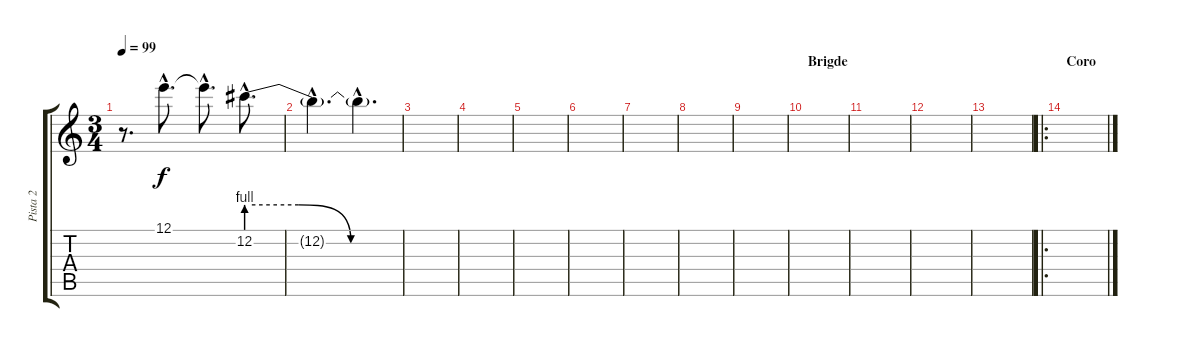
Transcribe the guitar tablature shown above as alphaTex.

\track ("Pista 2" "Pista 2") {instrument electricguitarjazz}
\staff {score tabs}
\tuning (E4 B3 G3 D3 A2 E2) {hide}
\ts (3 4)
\tempo 99
\clef g2
\ks c
r.8{d dy f} 12.1{hac}.8{d} 12.1{hac t}.8{d} 12.2{be (custom 0 4 20 4 40 0 60 0) hac}.8{d} |
12.2{hac t}.4{d} 12.2{hac t}.4{d} |
|
|
|
|
|
|
|
\section ("" "Brigde")
|
|
|
|
\ro
\section ("" "Coro")
